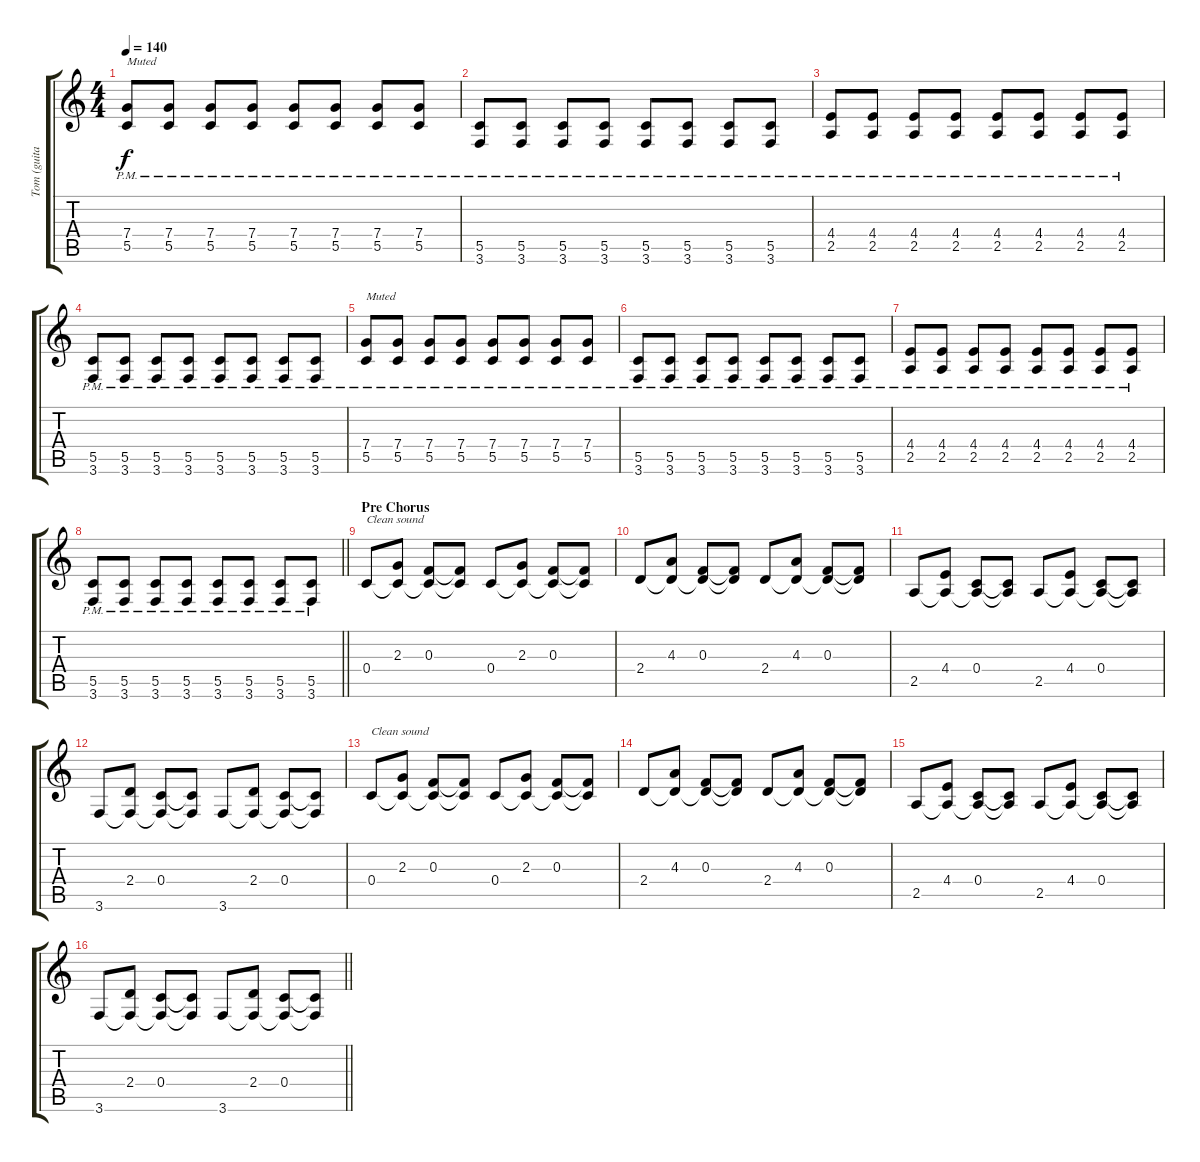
\track ("Tom (guitar)" "Tom (guita") {instrument electricguitarjazz}
\staff {score tabs}
\tuning (D4 A3 F3 C3 G2 D2) {hide}
\ts (4 4)
\tempo 140
\clef g2
\ks c
(7.4{pm} 5.5{pm}).8{txt "Muted" dy f} (7.4{pm} 5.5{pm}).8 (7.4{pm} 5.5{pm}).8 (7.4{pm} 5.5{pm}).8 (7.4{pm} 5.5{pm}).8 (7.4{pm} 5.5{pm}).8 (7.4{pm} 5.5{pm}).8 (7.4{pm} 5.5{pm}).8 |
(5.5{pm} 3.6{pm}).8 (5.5{pm} 3.6{pm}).8 (5.5{pm} 3.6{pm}).8 (5.5{pm} 3.6{pm}).8 (5.5{pm} 3.6{pm}).8 (5.5{pm} 3.6{pm}).8 (5.5{pm} 3.6{pm}).8 (5.5{pm} 3.6{pm}).8 |
(4.4{pm} 2.5{pm}).8 (4.4{pm} 2.5{pm}).8 (4.4{pm} 2.5{pm}).8 (4.4{pm} 2.5{pm}).8 (4.4{pm} 2.5{pm}).8 (4.4{pm} 2.5{pm}).8 (4.4{pm} 2.5{pm}).8 (4.4{pm} 2.5{pm}).8 |
(5.5{pm} 3.6{pm}).8 (5.5{pm} 3.6{pm}).8 (5.5{pm} 3.6{pm}).8 (5.5{pm} 3.6{pm}).8 (5.5{pm} 3.6{pm}).8 (5.5{pm} 3.6{pm}).8 (5.5{pm} 3.6{pm}).8 (5.5{pm} 3.6{pm}).8 |
(7.4{pm} 5.5{pm}).8{txt "Muted"} (7.4{pm} 5.5{pm}).8 (7.4{pm} 5.5{pm}).8 (7.4{pm} 5.5{pm}).8 (7.4{pm} 5.5{pm}).8 (7.4{pm} 5.5{pm}).8 (7.4{pm} 5.5{pm}).8 (7.4{pm} 5.5{pm}).8 |
(5.5{pm} 3.6{pm}).8 (5.5{pm} 3.6{pm}).8 (5.5{pm} 3.6{pm}).8 (5.5{pm} 3.6{pm}).8 (5.5{pm} 3.6{pm}).8 (5.5{pm} 3.6{pm}).8 (5.5{pm} 3.6{pm}).8 (5.5{pm} 3.6{pm}).8 |
(4.4{pm} 2.5{pm}).8 (4.4{pm} 2.5{pm}).8 (4.4{pm} 2.5{pm}).8 (4.4{pm} 2.5{pm}).8 (4.4{pm} 2.5{pm}).8 (4.4{pm} 2.5{pm}).8 (4.4{pm} 2.5{pm}).8 (4.4{pm} 2.5{pm}).8 |
\barLineRight lightlight
(5.5{pm} 3.6{pm}).8 (5.5{pm} 3.6{pm}).8 (5.5{pm} 3.6{pm}).8 (5.5{pm} 3.6{pm}).8 (5.5{pm} 3.6{pm}).8 (5.5{pm} 3.6{pm}).8 (5.5{pm} 3.6{pm}).8 (5.5{pm} 3.6{pm}).8 |
\section ("" "Pre Chorus")
0.4.8{txt "Clean sound"} (2.3 0.4{t}).8 (0.3 0.4{t}).8 (0.3{t} 0.4{t}).8 0.4.8 (2.3 0.4{t}).8 (0.3 0.4{t}).8 (0.3{t} 0.4{t}).8 |
2.4.8 (4.3 2.4{t}).8 (0.3 2.4{t}).8 (0.3{t} 2.4{t}).8 2.4.8 (4.3 2.4{t}).8 (0.3 2.4{t}).8 (0.3{t} 2.4{t}).8 |
2.5.8 (4.4 2.5{t}).8 (0.4 2.5{t}).8 (0.4{t} 2.5{t}).8 2.5.8 (4.4 2.5{t}).8 (0.4 2.5{t}).8 (0.4{t} 2.5{t}).8 |
3.6.8 (2.4 3.6{t}).8 (0.4 3.6{t}).8 (0.4{t} 3.6{t}).8 3.6.8 (2.4 3.6{t}).8 (0.4 3.6{t}).8 (0.4{t} 3.6{t}).8 |
0.4.8{txt "Clean sound" volume 14 instrument electricguitarclean} (2.3 0.4{t}).8 (0.3 0.4{t}).8 (0.3{t} 0.4{t}).8 0.4.8 (2.3 0.4{t}).8 (0.3 0.4{t}).8 (0.3{t} 0.4{t}).8 |
2.4.8 (4.3 2.4{t}).8 (0.3 2.4{t}).8 (0.3{t} 2.4{t}).8 2.4.8 (4.3 2.4{t}).8 (0.3 2.4{t}).8 (0.3{t} 2.4{t}).8 |
2.5.8 (4.4 2.5{t}).8 (0.4 2.5{t}).8 (0.4{t} 2.5{t}).8 2.5.8 (4.4 2.5{t}).8 (0.4 2.5{t}).8 (0.4{t} 2.5{t}).8 |
\barLineRight lightlight
3.6.8 (2.4 3.6{t}).8 (0.4 3.6{t}).8 (0.4{t} 3.6{t}).8 3.6.8 (2.4 3.6{t}).8 (0.4 3.6{t}).8 (0.4{t} 3.6{t}).8
